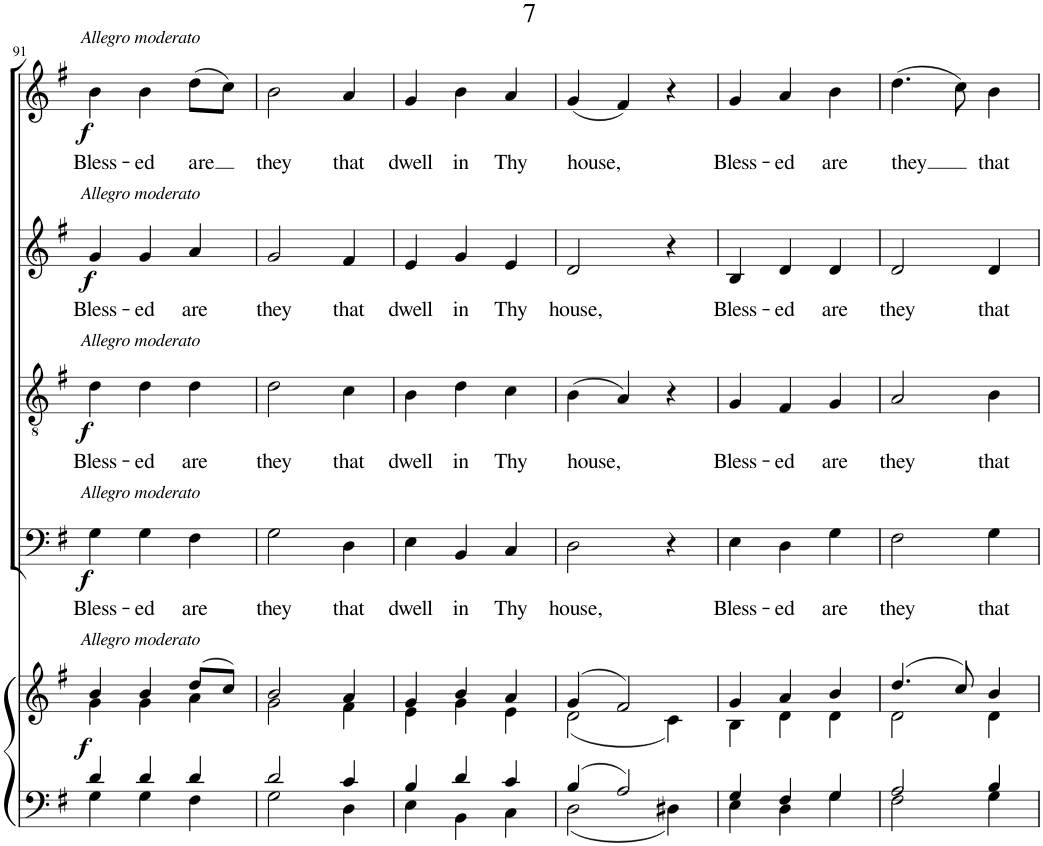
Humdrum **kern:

**kern	**kern	**dynam	**kern	**text	**dynam	**kern	**text	**dynam	**kern	**text	**dynam	**kern	**text	**dynam
*part5	*part5	*part5	*part4	*part4	*part4	*part3	*part3	*part3	*part2	*part2	*part2	*part1	*part1	*part1
*staff6	*staff5	*staff5/6	*staff4	*staff4	*staff4	*staff3	*staff3	*staff3	*staff2	*staff2	*staff2	*staff1	*staff1	*staff1
*I"Organ	*	*	*I"B	*	*	*I"T	*	*	*I"A	*	*	*I"S	*	*
!!LO:PB:g=z
*clefF4	*clefG2	*	*clefF4	*	*	*clefGv2	*	*	*clefG2	*	*	*clefG2	*	*
*k[f#]	*k[f#]	*	*k[f#]	*	*	*k[f#]	*	*	*k[f#]	*	*	*k[f#]	*	*
*M3/4	*M3/4	*	*M3/4	*	*	*M3/4	*	*	*M3/4	*	*	*M3/4	*	*
=91	=91	=91	=91	=91	=91	=91	=91	=91	=91	=91	=91	=91	=91	=91
*^	*^	*	*	*	*	*	*	*	*	*	*	*	*	*
!	!	!	!	!	!	!	!	!	!	!	!	!	!	!LO:TX:a:i:t=Allegro moderato	!	!
!	!	!	!	!	!	!	!	!	!	!	!LO:TX:a:i:t=Allegro moderato	!	!	!	!	!
!	!	!	!	!	!	!	!	!LO:TX:a:i:t=Allegro moderato	!	!	!	!	!	!	!	!
!	!	!	!	!	!LO:TX:a:i:t=Allegro moderato	!	!	!	!	!	!	!	!	!	!	!
!	!	!LO:TX:a:i:t=Allegro moderato	!	!	!	!	!	!	!	!	!	!	!	!	!	!
!	!	!	!	!LO:DY:b	!	!LO:LY:b	!LO:DY:b	!	!LO:LY:b	!LO:DY:b	!	!LO:LY:b	!LO:DY:b	!	!LO:LY:b	!LO:DY:b
4d/	4G\	4b/	4g\	f	4G\	Bless-	f	4d\	Bless-	f	4g/	Bless-	f	4b\	Bless-	f
!	!	!	!	!	!	!LO:LY:b	!	!	!LO:LY:b	!	!	!LO:LY:b	!	!	!LO:LY:b	!
4d/	4G\	4b/	4g\	.	4G\	-ed	.	4d\	-ed	.	4g/	-ed	.	4b\	-ed	.
!	!	!	!	!	!	!LO:LY:b	!	!	!LO:LY:b	!	!	!LO:LY:b	!	!	!LO:LY:b	!
4d/	4F#\	(8dd/L	4a\	.	4F#\	are	.	4d\	are	.	4a/	are	.	(8dd\L	are	.
.	.	8cc/J)	.	.	.	.	.	.	.	.	.	.	.	8cc\J)	.	.
=92	=92	=92	=92	=92	=92	=92	=92	=92	=92	=92	=92	=92	=92	=92	=92	=92
!	!	!	!	!	!	!LO:LY:b	!	!	!LO:LY:b	!	!	!LO:LY:b	!	!	!LO:LY:b	!
2d/	2G\	2b/	2g\	.	2G\	they	.	2d\	they	.	2g/	they	.	2b\	they	.
!	!	!	!	!	!	!LO:LY:b	!	!	!LO:LY:b	!	!	!LO:LY:b	!	!	!LO:LY:b	!
4c/	4D\	4a/	4f#\	.	4D\	that	.	4c\	that	.	4f#/	that	.	4a/	that	.
=93	=93	=93	=93	=93	=93	=93	=93	=93	=93	=93	=93	=93	=93	=93	=93	=93
!	!	!	!	!	!	!LO:LY:b	!	!	!LO:LY:b	!	!	!LO:LY:b	!	!	!LO:LY:b	!
4B/	4E\	4g/	4e\	.	4E\	dwell	.	4B\	dwell	.	4e/	dwell	.	4g/	dwell	.
!	!	!	!	!	!	!LO:LY:b	!	!	!LO:LY:b	!	!	!LO:LY:b	!	!	!LO:LY:b	!
4d/	4BB\	4b/	4g\	.	4BB/	in	.	4d\	in	.	4g/	in	.	4b\	in	.
!	!	!	!	!	!	!LO:LY:b	!	!	!LO:LY:b	!	!	!LO:LY:b	!	!	!LO:LY:b	!
4c/	4C\	4a/	4e\	.	4C/	Thy	.	4c\	Thy	.	4e/	Thy	.	4a/	Thy	.
=94	=94	=94	=94	=94	=94	=94	=94	=94	=94	=94	=94	=94	=94	=94	=94	=94
!	!	!	!	!	!	!LO:LY:b	!	!	!LO:LY:b	!	!	!LO:LY:b	!	!	!LO:LY:b	!
4B/	2D\	(4g/	(2d\	.	2D\	house,	.	(4B\	house,	.	2d/	house,	.	(4g/	house,	.
2A/	.	2f#/)	.	.	.	.	.	4A/)	.	.	.	.	.	4f#/)	.	.
.	4D#X\	.	4c\)	.	4r	.	.	4r	.	.	4r	.	.	4r	.	.
=95	=95	=95	=95	=95	=95	=95	=95	=95	=95	=95	=95	=95	=95	=95	=95	=95
!	!	!	!	!	!	!LO:LY:b	!	!	!LO:LY:b	!	!	!LO:LY:b	!	!	!LO:LY:b	!
4G/	4E\	4g/	4B\	.	4E\	Bless-	.	4G/	Bless-	.	4B/	Bless-	.	4g/	Bless-	.
!	!	!	!	!	!	!LO:LY:b	!	!	!LO:LY:b	!	!	!LO:LY:b	!	!	!LO:LY:b	!
4F#/	4D\	4a/	4d\	.	4D\	-ed	.	4F#/	-ed	.	4d/	-ed	.	4a/	-ed	.
!	!	!	!	!	!	!LO:LY:b	!	!	!LO:LY:b	!	!	!LO:LY:b	!	!	!LO:LY:b	!
4G/	4G\	4b/	4d\	.	4G\	are	.	4G/	are	.	4d/	are	.	4b\	are	.
=96	=96	=96	=96	=96	=96	=96	=96	=96	=96	=96	=96	=96	=96	=96	=96	=96
!	!	!	!	!	!	!LO:LY:b	!	!	!LO:LY:b	!	!	!LO:LY:b	!	!	!LO:LY:b	!
2A/	2F#\	(4.dd/	2d\	.	2F#\	they	.	2A/	they	.	2d/	they	.	(4.dd\	they	.
.	.	8cc/)	.	.	.	.	.	.	.	.	.	.	.	8cc\)	.	.
!	!	!	!	!	!	!LO:LY:b	!	!	!LO:LY:b	!	!	!LO:LY:b	!	!	!LO:LY:b	!
4B/	4G\	4b/	4d\	.	4G\	that	.	4B\	that	.	4d/	that	.	4b\	that	.
*v	*v	*	*	*	*	*	*	*	*	*	*	*	*	*	*	*
*	*v	*v	*	*	*	*	*	*	*	*	*	*	*	*	*
=	=	=	=	=	=	=	=	=	=	=	=	=	=	=
*-	*-	*-	*-	*-	*-	*-	*-	*-	*-	*-	*-	*-	*-	*-
